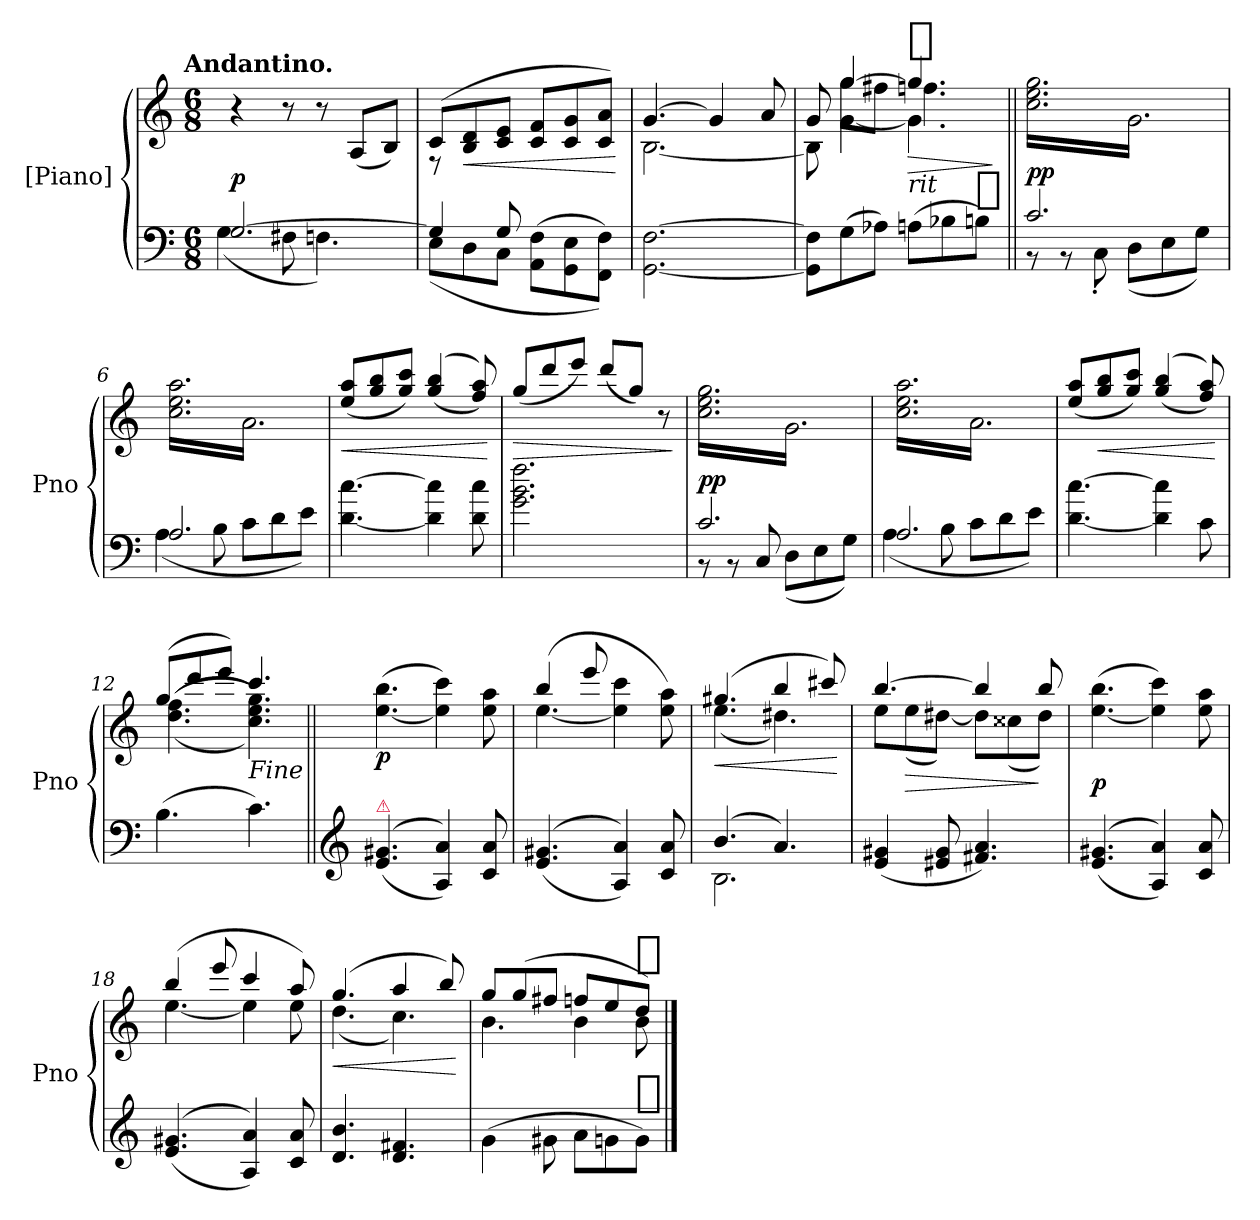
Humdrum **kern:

**kern	**kern	**dynam
*part1	*part1	*part1
*staff2	*staff1	*staff1/2
*I"[Piano]	*	*
*I'Pno	*	*
*clefF4	*clefG2	*
*k[]	*k[]	*
*C:	*C:	*
!!LO:TX:omd:t=Andantino.
*M6/8	*M6/8	*
=1	=1	=1
*^	*	*
[2.G/	(4G\	4r	p
.	8F#X\	8r	.
.	4.Fn\)	8r	.
.	.	(8A/L	.
.	.	8B/J)	.
=2	=2	=2	=2
*	*	*^	*
4G/]	(8E\L	(8c/L	8r	.
!	!	!	!	!LO:HP:b
.	8D\	8B/ 8d/	8ryy	<
8G/	8C\J	8c/ 8e/J	2ryy	.
(8AA\ 8F\L	8ryy	8c/ 8f/L	.	.
8GG\ 8E\	4ryy	8c/ 8g/	.	.
8FF\ 8F\J))	.	8c/ 8a/J)	.	.
*v	*v	*	*	*
*	*v	*v	*
.	.	[
=3	=3	=3
*	*^	*
[2.GG\ [2.F\	[4.g/	[2.B\	.
.	4g/]	.	.
.	8a/	.	.
=4	=4	=4	=4
*	*	*^	*
8GG]\ 8F]\L	8g/	8B\]	8ryy	.
(8G\	[4gg/	[4g\	8gg\L	.
8A-X\J)	.	.	8ff#X\J	.
!	!LO:TX:b:i:t=rit	!	!	!
!	!LO:TX:a:t=[segno]	!	!	!
!	!	!	!	!LO:HP:b
(8An\L	4.gg/]	4.g\]	4.ffn\	>
8B-X\	.	.	.	.
!LO:TX:a:t=[segno]	!	!	!	!
8Bn\J)	.	.	.	.
*	*v	*v	*v	*
.	.	]
=5||	=5||	=5||
*^	*	*
*	*	*tremolo	*
2.c/	8r	(16cc\ 16ee\ 16gg\LL	pp
.	.	16g\)	.
.	8r	16cc\ 16ee\ 16gg\	.
.	.	16g\)	.
.	8C'>\	16cc\ 16ee\ 16gg\	.
.	.	16g\)	.
.	(>8D\L	16cc\ 16ee\ 16gg\	.
.	.	16g\)	.
.	8E\	16cc\ 16ee\ 16gg\	.
.	.	16g\)	.
.	8G\J)	16cc\ 16ee\ 16gg\	.
.	.	16g\)JJ	.
=6	=6	=6	=6
2.A/	(>4A\	(16cc\ 16ee\ 16aa\LL	.
.	.	16a\)	.
.	.	16cc\ 16ee\ 16aa\	.
.	.	16a\)	.
.	8B\	16cc\ 16ee\ 16aa\	.
.	.	16a\)	.
.	8c\L	16cc\ 16ee\ 16aa\	.
.	.	16a\)	.
.	8d\	16cc\ 16ee\ 16aa\	.
.	.	16a\)	.
.	8e\J)	16cc\ 16ee\ 16aa\	.
.	.	16a\)JJ	.
*	*	*Xtremolo	*
=7	=7	=7	=7
!	!	!	!LO:HP:b
*v	*v	*	*
[4.d\ [4.cc\	(8ee/ 8aa/L	<
.	.	.
.	8gg/ 8bb/	.
.	.	.
.	8gg/ 8ccc/J)	.
.	.	.
4d]\ 4cc]\	(<(>4gg/ 4bb/	.
8d\ 8cc\	8ff/ 8aa/))	.
.	.	[
=8	=8	=8
!	!	!LO:HP:b
2.g\ 2.b\ 2.ff\	(<8gg/L	>
.	8ddd/	.
.	8eee/J)	.
.	(<8ddd/L	.
.	8gg/J)	.
.	8r	.
.	.	]
=9	=9	=9
*^	*	*
*	*	*tremolo	*
2.c/	8r	(16cc\ 16ee\ 16gg\LL	pp
.	.	16g\)	.
.	8r	16cc\ 16ee\ 16gg\	.
.	.	16g\)	.
.	8C/	16cc\ 16ee\ 16gg\	.
.	.	16g\)	.
.	(>8D\L	16cc\ 16ee\ 16gg\	.
.	.	16g\)	.
.	8E\	16cc\ 16ee\ 16gg\	.
.	.	16g\)	.
.	8G\J)	16cc\ 16ee\ 16gg\	.
.	.	16g\)JJ	.
=10	=10	=10	=10
2.A/	(>4A\	(16cc\ 16ee\ 16aa\LL	.
.	.	16a\)	.
.	.	16cc\ 16ee\ 16aa\	.
.	.	16a\)	.
.	8B\	16cc\ 16ee\ 16aa\	.
.	.	16a\)	.
.	8c\L	16cc\ 16ee\ 16aa\	.
.	.	16a\)	.
.	8d\	16cc\ 16ee\ 16aa\	.
.	.	16a\)	.
.	8e\J)	16cc\ 16ee\ 16aa\	.
.	.	16a\)JJ	.
*	*	*Xtremolo	*
*v	*v	*	*
=11	=11	=11
[4.d\ [4.cc\	(8ee/ 8aa/L	.
.	.	.
!	!	!LO:HP:b
.	8gg/ 8bb/	<
.	.	.
.	8gg/ 8ccc/J)	.
.	.	.
4d]\ 4cc]\	(<(>4gg/ 4bb/	.
8c\	8ff/ 8aa/))	.
.	.	[
=12	=12	=12
*	*^	*
(<4.B\	(<8gg/L	(<(<(<4.dd\ 4.ff\	.
.	8ddd/	.	.
.	8eee/J)	.	.
!	!LO:TX:b:i:t=Fine	!	!
4.c\)	4.ccc/	4.cc\ 4.ee\ 4.gg\)))	.
*	*v	*v	*
=13||	=13||	=13||
*clefG2	*	*
*	*^	*
!LO:TX:a:color=crimson:t=⚠	!	!	!
*	*v	*v	*
(<(>4.e/ 4.g#X/	([4.ee\ 4.bb\	p
4A/ 4a/))	4ee]\ 4ccc\)	.
8c/ 8a/	8ee\ 8aa\	.
=14	=14	=14
*	*^	*
(<(>4.e/ 4.g#X/	(4bb/	[4.ee\	.
.	8eee/	.	.
4A/ 4a/))	4ee]\ 4ccc\	4ryy	.
8c/ 8a/	8ee\ 8aa\)	8ryy	.
=15	=15	=15	=15
*^	*	*	*
!	!	!	!	!LO:HP:b
(4.b/	2.B\	(4.gg#X/	(4.ee\	<
4.a/)	.	4bb/	4.dd#X\)	.
.	.	8ccc#X/)	.	.
*v	*v	*	*	*
*	*v	*v	*
.	.	[
=16	=16	=16
*	*^	*
(>4e/ 4g#X/	[4.bb/	8ee\L	.
!	!	!	!LO:HP:b
.	.	(>8ee\	>
8e#X/ 8g#/	.	[8dd#X\J)	.
4.f#X/ 4.a/)	4bb/]	8dd#\L]	.
.	.	(>8cc##X\	.
.	8bb/	8dd#\J)	]
*	*v	*v	*
=17	=17	=17
(<(>4.e/ 4.g#X/	([4.ee\ 4.bb\	p
4A/ 4a/))	4ee]\ 4ccc\)	.
8c/ 8a/	8ee\ 8aa\	.
=18	=18	=18
*	*^	*
(<(>4.e/ 4.g#X/	(4bb/	[4.ee\	.
.	8eee/	.	.
4A/ 4a/))	4ccc/	4ee\]	.
8c/ 8a/	8aa/)	8ee\	.
=19	=19	=19	=19
!	!	!	!LO:HP:b
4.d/ 4.b/	(4.gg/	(4.dd\	<
4.d/ 4.f#X/	4aa/	4.cc\)	.
.	8bb/)	.	.
*	*v	*v	*
.	.	[
=20	=20	=20
*	*^	*
(4g\	8gg/L	4.b\	.
.	(<8gg/	.	.
8g#X\	8ff#X/J	.	.
8a\L	8ffn/L	4b\	.
8gn\	8ee/	.	.
!	!LO:TX:a:t=[segno]	!	!
!LO:TX:a:t=[segno]	!	!	!
8g\J)	8dd/J)	8b\	.
*	*v	*v	*
==	==	==
*-	*-	*-
